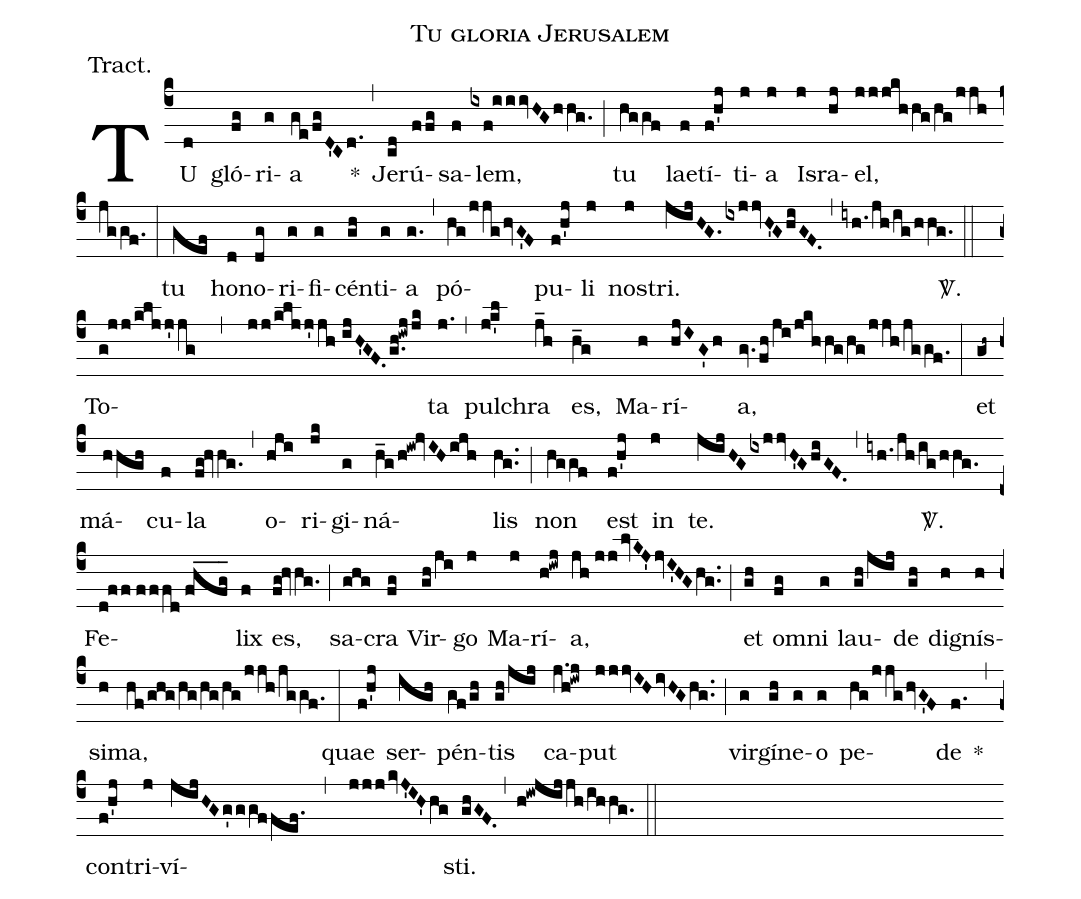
name:Tu gloria Jerusalem;
annotation:Tract.;
mode:8;
office-part:Tract;
%%
(c4) TU(d) gló(fg)ri(g)a(ge/fgD'Cd.) *(,) Je(cd)rú(ffg)sa(f)lem,(ixf!iiivHG/hhg.) (;) tu(hggf) lae(f)tí(f!h'j)ti(j)a(j) Is(j)ra(hj)el,(jjjkhhg/hg/jjh/jggf.) (:) tu(gef) ho(d)no(dg)ri(g)fi(g)cén(gh)ti(g)a(g.) (,) pó(hg/jjg/hvG'F)pu(f!h'j)li(j) nos(j)tri.(jijHG./ixjjvH'G/hiGF.) (,) (iyh./jh/ig/hhg.) <sp>V/</sp>.(::) To(g!jj/kljj'jg,jj/kljj'jh//ijH'GF./g.h!iwjjk)ta(j.) (,) pul(j!k'l)chra(j_h) es,(h_g) Ma(h)rí(hjIG'h)a,(gv./fh/ji/jkhhg/hg/jjh/jggf.) (:) et(gh~) má(hhgh)cu(f)la(fg!hvhg.) (,) o(hji)ri(jk)gi(g)ná(h_g/h!iw!jvIH/ijh)lis(hg..) (;) non(hggf) est(f!h'j) in(j) te.(jijHG/ixjjvH'G/hiGF.) (,) (iyh./jh/ig/hhg.) <sp>V/</sp>.() Fe(d!ff//fffd//fhfg___)lix(f) es,(fg!hvhg.) (;) sa(ghg)cra(fg) Vir(gh/ji)go(j) Ma(j)rí(h!iwj)a,(jh//jj/lvKJ'/jvI'HG/hg..) (;) et(gh) om(fg)ni(g) lau(gh/jij)de(gh) di(h)gnís(h)si(h)ma,(hf/ghg/hg/hg/hg/jjh/jggf.) (:) quae(f!h'j) ser(igh)pén(gf/gh)tis(gh/jij) ca(j.h!iwj)put(jjjvIH/ivHG/hg..) (;) vir(g)gí(gh)ne(g)o(g) pe(hg/jjg/hvG'F)de(f.) *(,) con(f!h'j)tri(j)ví(jijHGg'ggffef. , jjj/kvJ'IH'hg)sti.(ghGF.) (,) (h!iwjijjh/ihhg.) (::)
